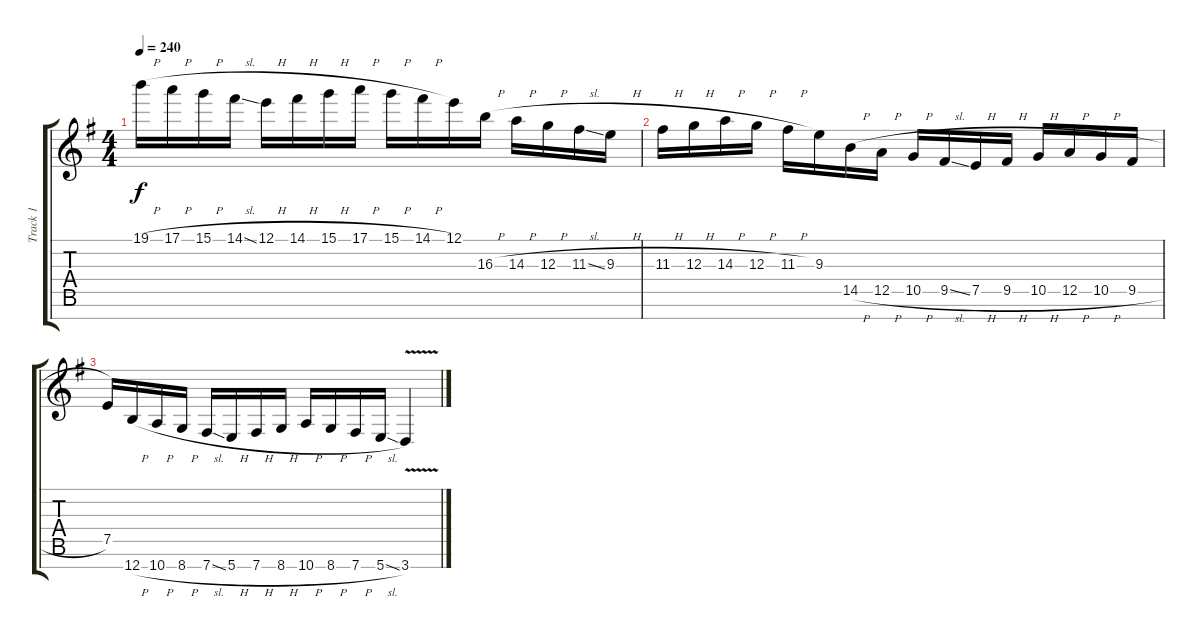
\track ("Track 1" "Track 1") {instrument distortionguitar}
\staff {score tabs}
\tuning (E4 B3 G3 D3 A2 E2 B1) {hide}
\ts (4 4)
\tempo 240
\clef g2
\ks eminor
19.1{h}.16{dy f instrument distortionguitar} 17.1{h}.16 15.1{h}.16 14.1{sl}.16 12.1{h}.16 14.1{h}.16 15.1{h}.16 17.1{h}.16 15.1{h}.16 14.1{h}.16 12.1.16 16.3{h}.16 14.3{h}.16 12.3{h}.16 11.3{sl}.16 9.3{h}.16 |
11.3{h}.16 12.3{h}.16 14.3{h}.16 12.3{h}.16 11.3{h}.16 9.3.16 14.5{h}.16 12.5{h}.16 10.5{h}.16 9.5{sl}.16 7.5{h}.16 9.5{h}.16 10.5{h}.16 12.5{h}.16 10.5{h}.16 9.5{h}.16 |
7.5.16 12.7{h}.16 10.7{h}.16 8.7{h}.16 7.7{sl}.16 5.7{h}.16 7.7{h}.16 8.7{h}.16 10.7{h}.16 8.7{h}.16 7.7{h}.16 5.7{sl}.16 3.7{v}.4
